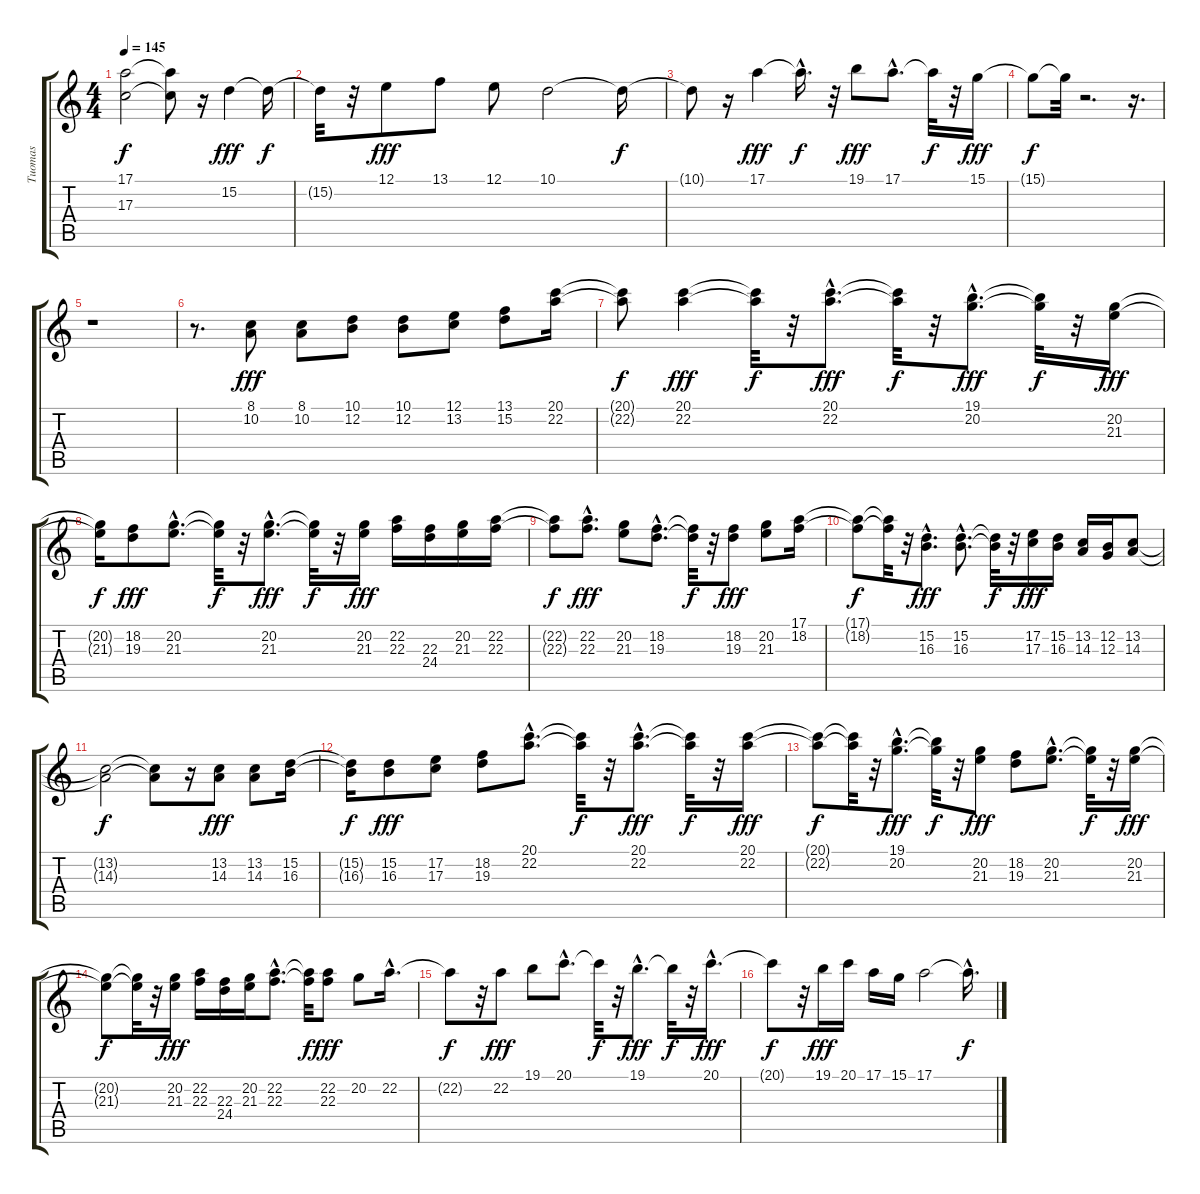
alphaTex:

\track ("Tuomas" "Tuomas") {instrument stringensemble1}
\staff {score tabs}
\tuning (E4 B3 G3 D3 A2 E2) {hide}
\ts (4 4)
\tempo 145
\clef g2
\ks c
(17.1{t} 17.3{t}).2{dy f} (17.1{t} 17.3{t}).8 r.16 15.2.4{dy fff} 15.2{t}.16{dy f} |
15.2{t}.32 r.32 12.1.8{dy fff} 13.1.8 12.1.8 10.1.2 10.1{t}.16{dy f} |
10.1{t}.8 r.16 17.1.4{dy fff} 17.1{hac t}.16{d dy f} r.32 19.1.8{dy fff} 17.1{hac}.8{d} 17.1{t}.32{dy f} r.32 15.1.16{dy fff} |
15.1{t}.8{dy f} 15.1{t}.32 r.2{d} r.16{d} |
r.1 |
r.8{d} (8.1 10.2).8{dy fff} (8.1 10.2).8 (10.1 12.2).8 (10.1 12.2).8 (12.1 13.2).8 (13.1 15.2).8 (20.1 22.2).16 |
(20.1{t} 22.2{t}).8{dy f} (20.1 22.2).4{dy fff} (20.1{t} 22.2{t}).32{dy f} r.32 (20.1{hac} 22.2{hac}).8{d dy fff} (20.1{t} 22.2{t}).32{dy f} r.32 (19.1{hac} 20.2{hac}).8{d dy fff} (19.1{t} 20.2{t}).32{dy f} r.32 (20.2 21.3).16{dy fff} |
(20.2{t} 21.3{t}).16{dy f} (18.2 19.3).8{dy fff} (20.2{hac} 21.3{hac}).8{d} (20.2{t} 21.3{t}).32{dy f} r.32 (20.2{hac} 21.3{hac}).8{d dy fff} (20.2{t} 21.3{t}).32{dy f} r.32 (20.2 21.3).16{dy fff} (22.2 22.3).16 (22.3 24.4).16 (20.2 21.3).16 (22.2 22.3).16 |
(22.2{t} 22.3{t}).8{dy f} (22.2{hac} 22.3{hac}).8{d dy fff} (20.2 21.3).8 (18.2{hac} 19.3{hac}).8{d} (18.2{t} 19.3{t}).32{dy f} r.32 (18.2 19.3).8{dy fff} (20.2 21.3).8 (17.1 18.2).16 |
(17.1{t} 18.2{t}).8{dy f} (17.1{t} 18.2{t}).32 r.32 (15.2{hac} 16.3{hac}).8{d dy fff} (15.2{hac} 16.3{hac}).8{d} (15.2{t} 16.3{t}).32{dy f} r.32 (17.2 17.3).16{dy fff} (15.2 16.3).16 (13.2 14.3).16 (12.2 12.3).16 (13.2 14.3).8 |
(13.2{t} 14.3{t}).2{dy f} (13.2{t} 14.3{t}).8 r.16 (13.2 14.3).8{dy fff volume 12} (13.2 14.3).8{volume 16} (15.2 16.3).16 |
(15.2{t} 16.3{t}).16{dy f} (15.2 16.3).8{dy fff} (17.2 17.3).8 (18.2 19.3).8 (20.1{hac} 22.2{hac}).8{d} (20.1{t} 22.2{t}).32{dy f} r.32 (20.1{hac} 22.2{hac}).8{d dy fff} (20.1{t} 22.2{t}).32{dy f} r.32 (20.1 22.2).16{dy fff} |
(20.1{t} 22.2{t}).8{dy f} (20.1{t} 22.2{t}).32 r.32 (19.1{hac} 20.2{hac}).8{d dy fff} (19.1{t} 20.2{t}).32{dy f} r.32 (20.2 21.3).8{dy fff} (18.2 19.3).8 (20.2{hac} 21.3{hac}).8{d} (20.2{t} 21.3{t}).32{dy f} r.32 (20.2 21.3).16{dy fff} |
(20.2{t} 21.3{t}).8{dy f} (20.2{t} 21.3{t}).32 r.32 (20.2 21.3).16{dy fff} (22.2 22.3).16 (22.3 24.4).16 (20.2 21.3).16 (22.2{hac} 22.3{hac}).8{d} (22.2{t} 22.3{t}).32{dy f} (22.2 22.3).8{dy fff} 20.2.8 22.2{hac}.16{d} |
22.2{t}.8{dy f} r.32 22.2.8{dy fff} 19.1.8 20.1{hac}.8{d} 20.1{t}.32{dy f} r.32 19.1{hac}.8{d dy fff} 19.1{t}.32{dy f} r.32 20.1{hac}.16{d dy fff} |
20.1{t}.8{dy f} r.32 19.1.16{dy fff} 20.1.16 17.1.16 15.1.16 17.1.2 17.1{hac t}.16{d dy f}
